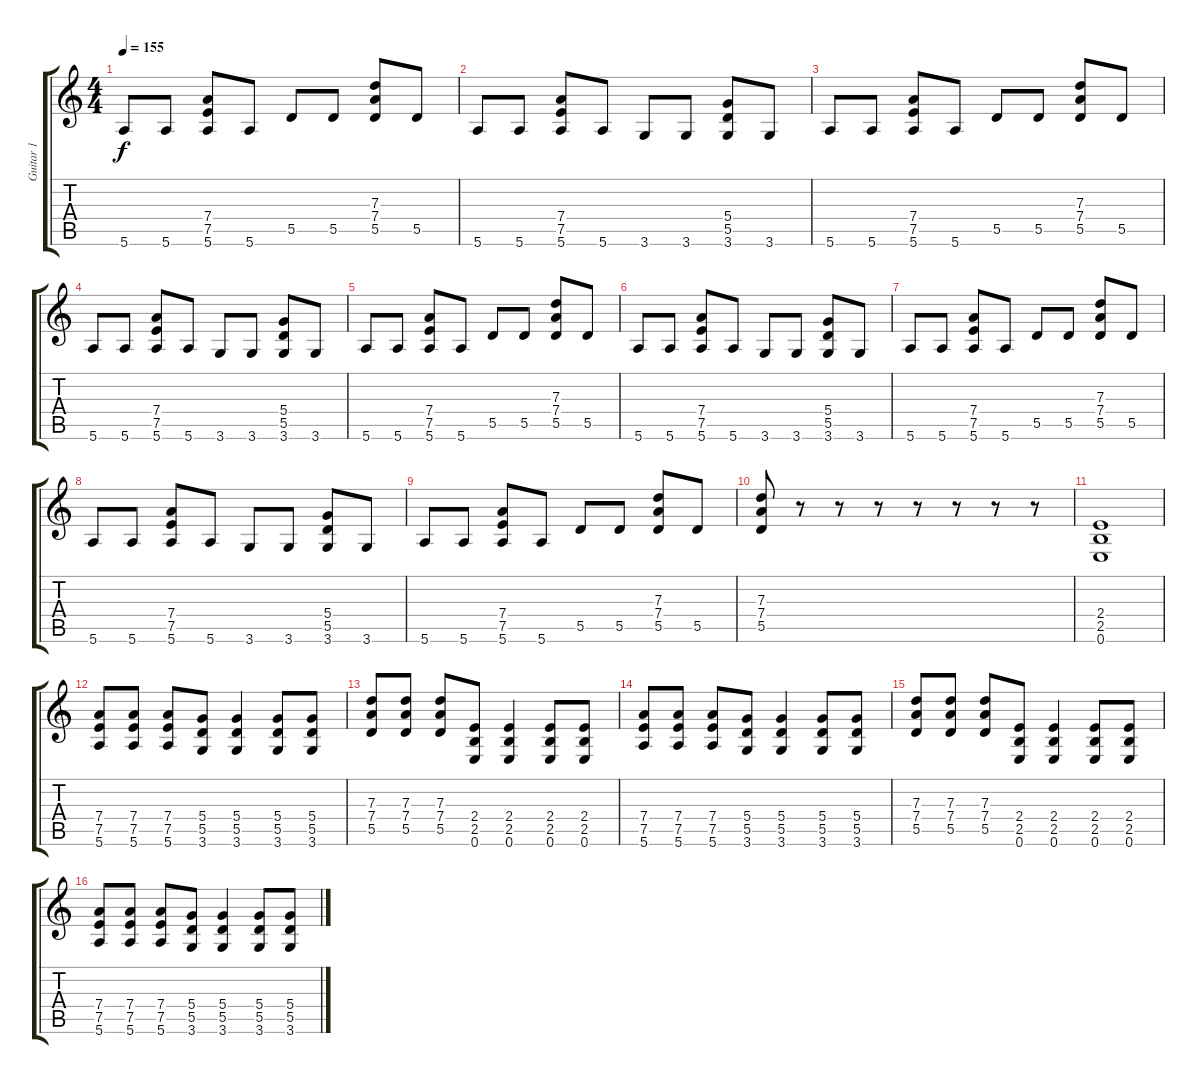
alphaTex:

\track ("Guitar 1" "Guitar 1") {instrument distortionguitar}
\staff {score tabs}
\tuning (E4 B3 G3 D3 A2 E2) {hide}
\ts (4 4)
\tempo 155
\clef g2
\ks c
5.6.8{dy f} 5.6.8 (7.4 7.5 5.6).8 5.6.8 5.5.8 5.5.8 (7.3 7.4 5.5).8 5.5.8 |
5.6.8 5.6.8 (7.4 7.5 5.6).8 5.6.8 3.6.8 3.6.8 (5.4 5.5 3.6).8 3.6.8 |
5.6.8 5.6.8 (7.4 7.5 5.6).8 5.6.8 5.5.8 5.5.8 (7.3 7.4 5.5).8 5.5.8 |
5.6.8 5.6.8 (7.4 7.5 5.6).8 5.6.8 3.6.8 3.6.8 (5.4 5.5 3.6).8 3.6.8 |
5.6.8 5.6.8 (7.4 7.5 5.6).8 5.6.8 5.5.8 5.5.8 (7.3 7.4 5.5).8 5.5.8 |
5.6.8 5.6.8 (7.4 7.5 5.6).8 5.6.8 3.6.8 3.6.8 (5.4 5.5 3.6).8 3.6.8 |
5.6.8 5.6.8 (7.4 7.5 5.6).8 5.6.8 5.5.8 5.5.8 (7.3 7.4 5.5).8 5.5.8 |
5.6.8 5.6.8 (7.4 7.5 5.6).8 5.6.8 3.6.8 3.6.8 (5.4 5.5 3.6).8 3.6.8 |
5.6.8 5.6.8 (7.4 7.5 5.6).8 5.6.8 5.5.8 5.5.8 (7.3 7.4 5.5).8 5.5.8 |
(7.3 7.4 5.5).8 r.8 r.8 r.8 r.8 r.8 r.8 r.8 |
(2.4 2.5 0.6).1 |
(7.4 7.5 5.6).8 (7.4 7.5 5.6).8 (7.4 7.5 5.6).8 (5.4 5.5 3.6).8 (5.4 5.5 3.6).4 (5.4 5.5 3.6).8 (5.4 5.5 3.6).8 |
(7.3 7.4 5.5).8 (7.3 7.4 5.5).8 (7.3 7.4 5.5).8 (2.4 2.5 0.6).8 (2.4 2.5 0.6).4 (2.4 2.5 0.6).8 (2.4 2.5 0.6).8 |
(7.4 7.5 5.6).8 (7.4 7.5 5.6).8 (7.4 7.5 5.6).8 (5.4 5.5 3.6).8 (5.4 5.5 3.6).4 (5.4 5.5 3.6).8 (5.4 5.5 3.6).8 |
(7.3 7.4 5.5).8 (7.3 7.4 5.5).8 (7.3 7.4 5.5).8 (2.4 2.5 0.6).8 (2.4 2.5 0.6).4 (2.4 2.5 0.6).8 (2.4 2.5 0.6).8 |
(7.4 7.5 5.6).8 (7.4 7.5 5.6).8 (7.4 7.5 5.6).8 (5.4 5.5 3.6).8 (5.4 5.5 3.6).4 (5.4 5.5 3.6).8 (5.4 5.5 3.6).8
